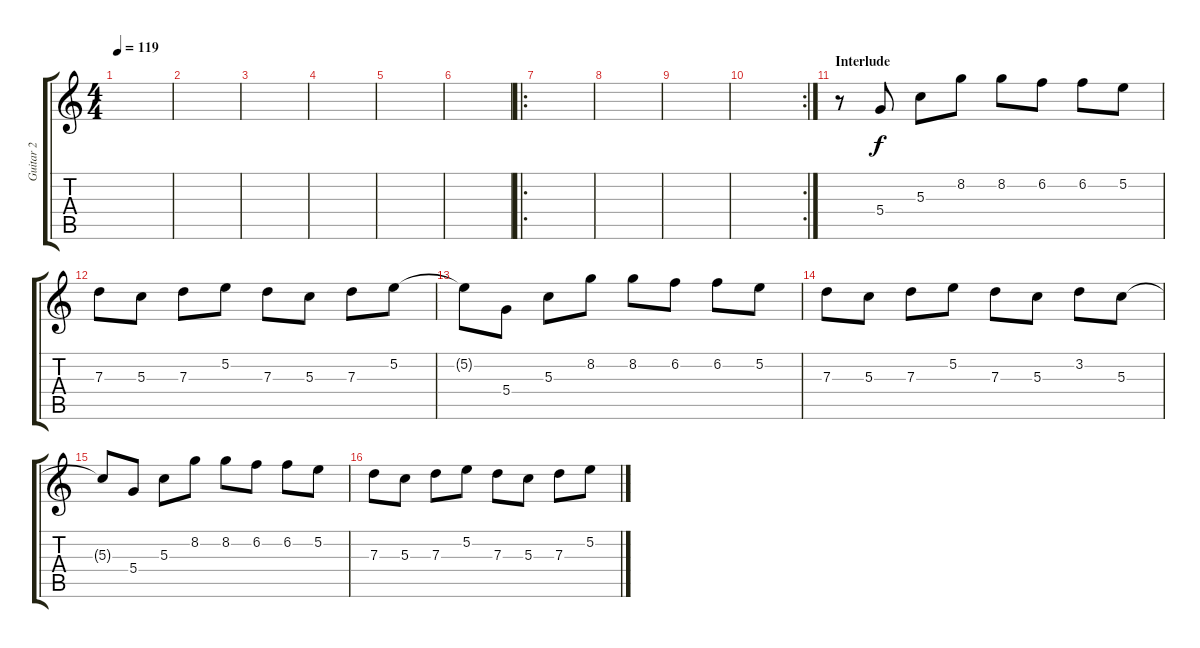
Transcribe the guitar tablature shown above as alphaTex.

\track ("Guitar 2" "Guitar 2") {instrument acousticguitarsteel}
\staff {score tabs}
\tuning (E4 B3 G3 D3 A2 E2) {hide}
\ts (4 4)
\tempo 119
\clef g2
\ks c
|
|
|
|
|
|
\ro
|
|
|
\rc 2
|
\section ("" "Interlude")
r.8 5.4.8 5.3.8 8.2.8 8.2.8 6.2.8 6.2.8 5.2.8 |
7.3.8 5.3.8 7.3.8 5.2.8 7.3.8 5.3.8 7.3.8 5.2.8 |
5.2{t}.8 5.4.8 5.3.8 8.2.8 8.2.8 6.2.8 6.2.8 5.2.8 |
7.3.8 5.3.8 7.3.8 5.2.8 7.3.8 5.3.8 3.2.8 5.3.8 |
5.3{t}.8 5.4.8 5.3.8 8.2.8 8.2.8 6.2.8 6.2.8 5.2.8 |
7.3.8 5.3.8 7.3.8 5.2.8 7.3.8 5.3.8 7.3.8 5.2.8
